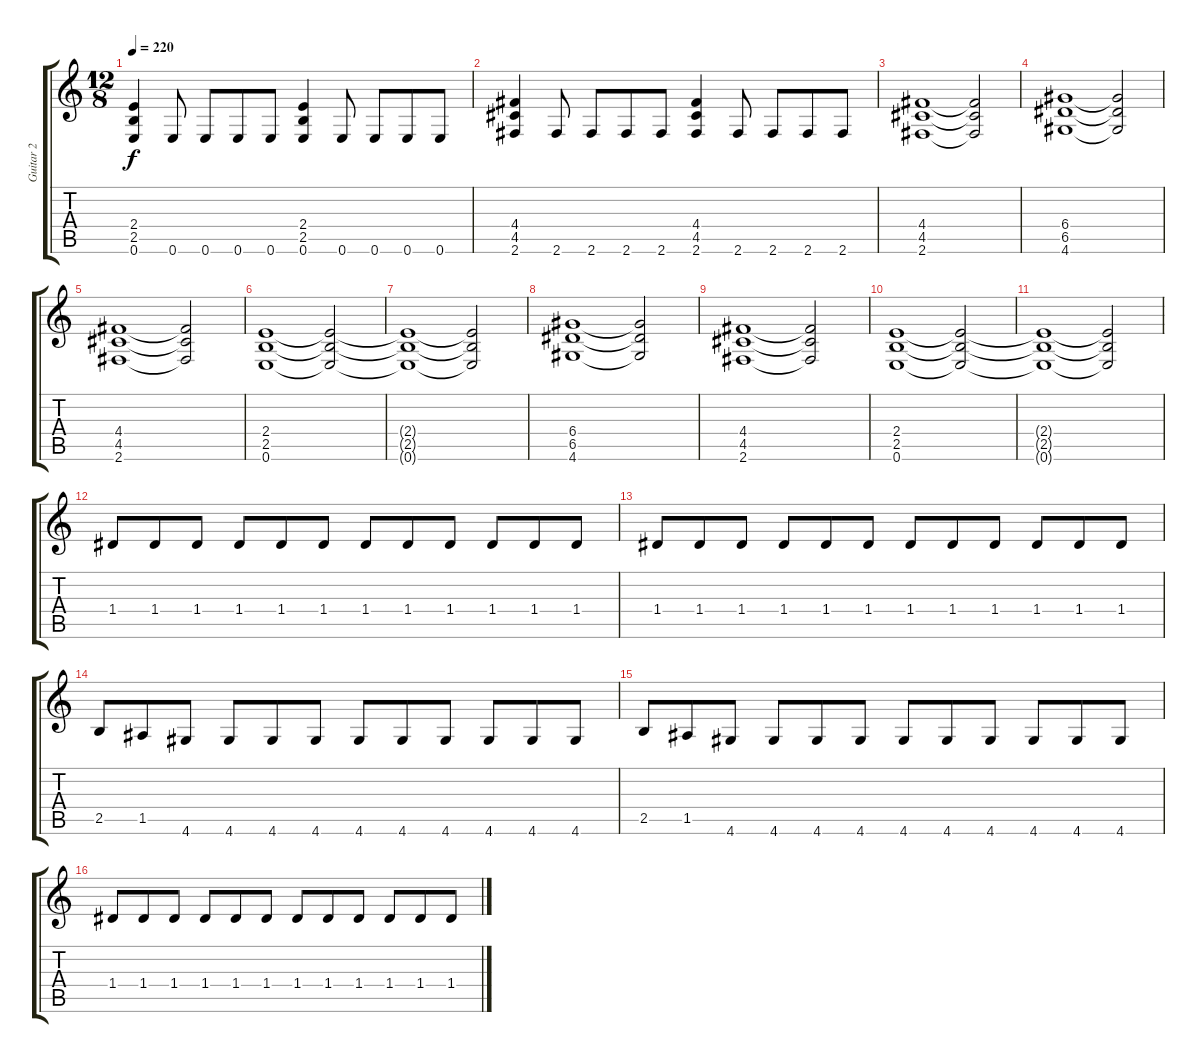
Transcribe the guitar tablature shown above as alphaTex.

\track ("Guitar 2" "Guitar 2") {instrument distortionguitar}
\staff {score tabs}
\tuning (E4 B3 G3 D3 A2 E2) {hide}
\ts (12 8)
\tempo 220
\clef g2
\ks c
(2.4 2.5 0.6).4{dy f} 0.6.8 0.6.8 0.6.8 0.6.8 (2.4 2.5 0.6).4 0.6.8 0.6.8 0.6.8 0.6.8 |
(4.4 4.5 2.6).4 2.6.8 2.6.8 2.6.8 2.6.8 (4.4 4.5 2.6).4 2.6.8 2.6.8 2.6.8 2.6.8 |
(4.4 4.5 2.6).1 (4.4{t} 4.5{t} 2.6{t}).2 |
(6.4 6.5 4.6).1 (6.4{t} 6.5{t} 4.6{t}).2 |
(4.4 4.5 2.6).1 (4.4{t} 4.5{t} 2.6{t}).2 |
(2.4 2.5 0.6).1 (2.4{t} 2.5{t} 0.6{t}).2 |
(2.4{t} 2.5{t} 0.6{t}).1 (2.4{t} 2.5{t} 0.6{t}).2 |
(6.4 6.5 4.6).1 (6.4{t} 6.5{t} 4.6{t}).2 |
(4.4 4.5 2.6).1 (4.4{t} 4.5{t} 2.6{t}).2 |
(2.4 2.5 0.6).1 (2.4{t} 2.5{t} 0.6{t}).2 |
(2.4{t} 2.5{t} 0.6{t}).1 (2.4{t} 2.5{t} 0.6{t}).2 |
1.4.8 1.4.8 1.4.8 1.4.8 1.4.8 1.4.8 1.4.8 1.4.8 1.4.8 1.4.8 1.4.8 1.4.8 |
1.4.8 1.4.8 1.4.8 1.4.8 1.4.8 1.4.8 1.4.8 1.4.8 1.4.8 1.4.8 1.4.8 1.4.8 |
2.5.8 1.5.8 4.6.8 4.6.8 4.6.8 4.6.8 4.6.8 4.6.8 4.6.8 4.6.8 4.6.8 4.6.8 |
2.5.8 1.5.8 4.6.8 4.6.8 4.6.8 4.6.8 4.6.8 4.6.8 4.6.8 4.6.8 4.6.8 4.6.8 |
1.4.8 1.4.8 1.4.8 1.4.8 1.4.8 1.4.8 1.4.8 1.4.8 1.4.8 1.4.8 1.4.8 1.4.8
